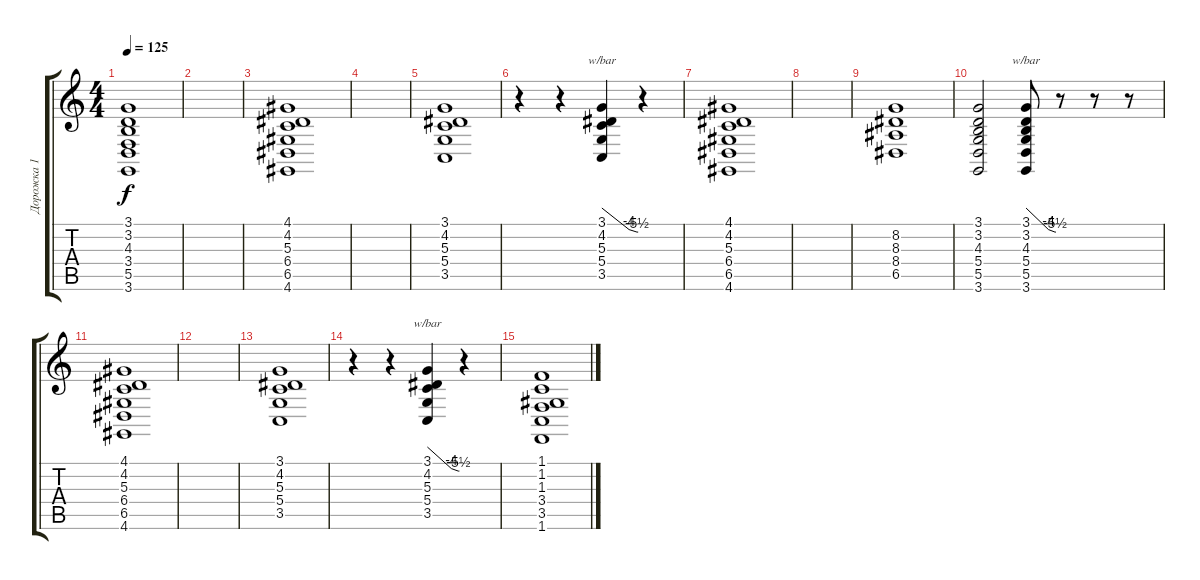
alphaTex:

\track ("Дорожка 1" "Дорожка 1") {instrument synthstrings1}
\staff {score tabs}
\tuning (E4 B3 G3 D3 A2 E2) {hide}
\ts (4 4)
\tempo 125
\clef g2
\ks c
(3.1 3.2 4.3 3.4 5.5 3.6).1{dy f} |
|
(4.1 4.2 5.3 6.4 6.5 4.6).1 |
|
(3.1 4.2 5.3 5.4 3.5).1 |
r.4 r.4 (3.1 4.2 5.3 5.4 3.5).4{tbe (custom default 0 0 45 -16 58 -22 60 -22)} r.4 |
(4.1 4.2 5.3 6.4 6.5 4.6).1 |
|
(8.2 8.3 8.4 6.5).1 |
(3.1 3.2 4.3 5.4 5.5 3.6).2 (3.1 3.2 4.3 5.4 5.5 3.6).8{tbe (custom default 0 0 45 -16 58 -22 60 -22)} r.8 r.8 r.8 |
(4.1 4.2 5.3 6.4 6.5 4.6).1 |
|
(3.1 4.2 5.3 5.4 3.5).1 |
r.4 r.4 (3.1 4.2 5.3 5.4 3.5).4{tbe (custom default 0 0 45 -16 58 -22 60 -22)} r.4 |
(1.1 1.2 1.3 3.4 3.5 1.6).1
